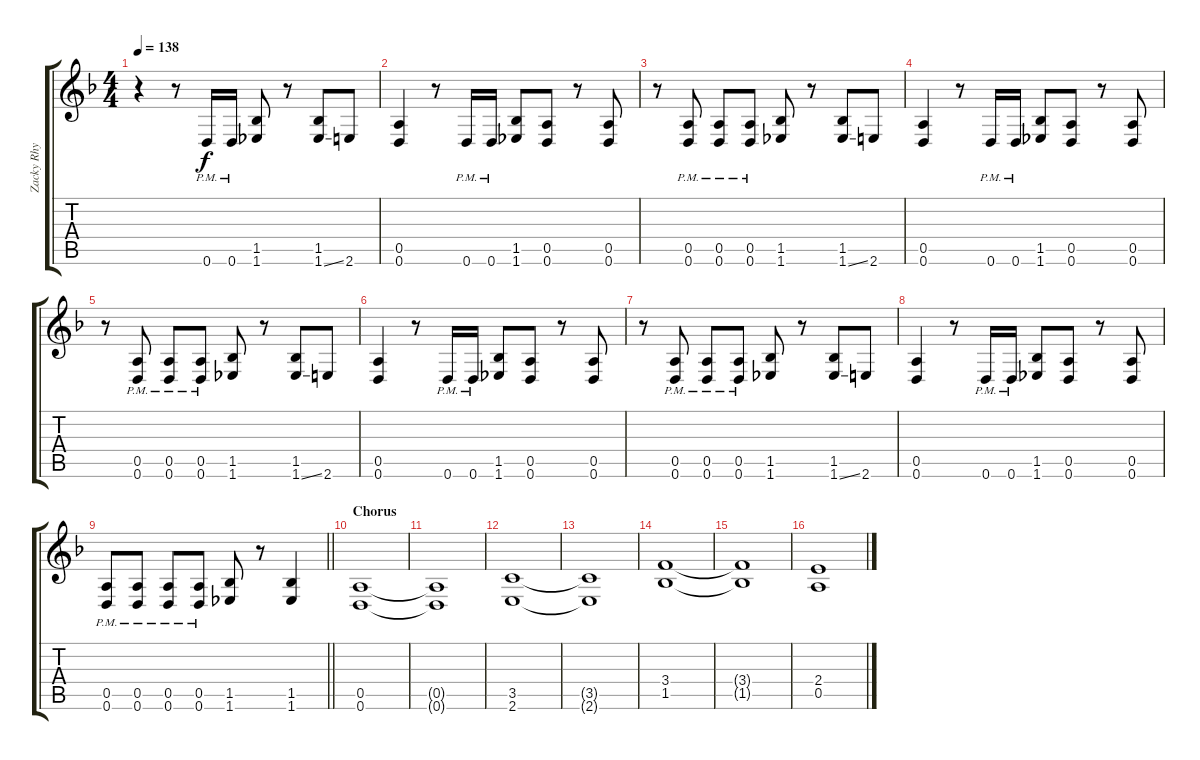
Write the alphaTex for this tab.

\track ("Zacky Rhy" "Zacky Rhy") {instrument distortionguitar}
\staff {score tabs}
\tuning (E4 B3 G3 D3 A2 D2) {hide}
\ts (4 4)
\tempo 138
\clef g2
\ks f
r.4{dy f} r.8 0.6{pm}.16 0.6{pm}.16 (1.5 1.6).8 r.8 (1.5 1.6{ss}).8 2.6.8 |
(0.5 0.6).4 r.8 0.6{pm}.16 0.6{pm}.16 (1.5 1.6).8 (0.5 0.6).8 r.8 (0.5 0.6).8 |
r.8 (0.5{pm} 0.6{pm}).8 (0.5{pm} 0.6{pm}).8 (0.5{pm} 0.6{pm}).8 (1.5 1.6).8 r.8 (1.5 1.6{ss}).8 2.6.8 |
(0.5 0.6).4 r.8 0.6{pm}.16 0.6{pm}.16 (1.5 1.6).8 (0.5 0.6).8 r.8 (0.5 0.6).8 |
r.8 (0.5{pm} 0.6{pm}).8 (0.5{pm} 0.6{pm}).8 (0.5{pm} 0.6{pm}).8 (1.5 1.6).8 r.8 (1.5 1.6{ss}).8 2.6.8 |
(0.5 0.6).4 r.8 0.6{pm}.16 0.6{pm}.16 (1.5 1.6).8 (0.5 0.6).8 r.8 (0.5 0.6).8 |
r.8 (0.5{pm} 0.6{pm}).8 (0.5{pm} 0.6{pm}).8 (0.5{pm} 0.6{pm}).8 (1.5 1.6).8 r.8 (1.5 1.6{ss}).8 2.6.8 |
(0.5 0.6).4 r.8 0.6{pm}.16 0.6{pm}.16 (1.5 1.6).8 (0.5 0.6).8 r.8 (0.5 0.6).8 |
\barLineRight lightlight
(0.5{pm} 0.6{pm}).8 (0.5{pm} 0.6{pm}).8 (0.5{pm} 0.6{pm}).8 (0.5{pm} 0.6{pm}).8 (1.5 1.6).8 r.8 (1.5 1.6).4 |
\section ("" "Chorus")
(0.5 0.6).1 |
(0.5{t} 0.6{t}).1 |
(3.5 2.6).1 |
(3.5{t} 2.6{t}).1 |
(3.4 1.5).1 |
(3.4{t} 1.5{t}).1 |
(2.4 0.5).1
